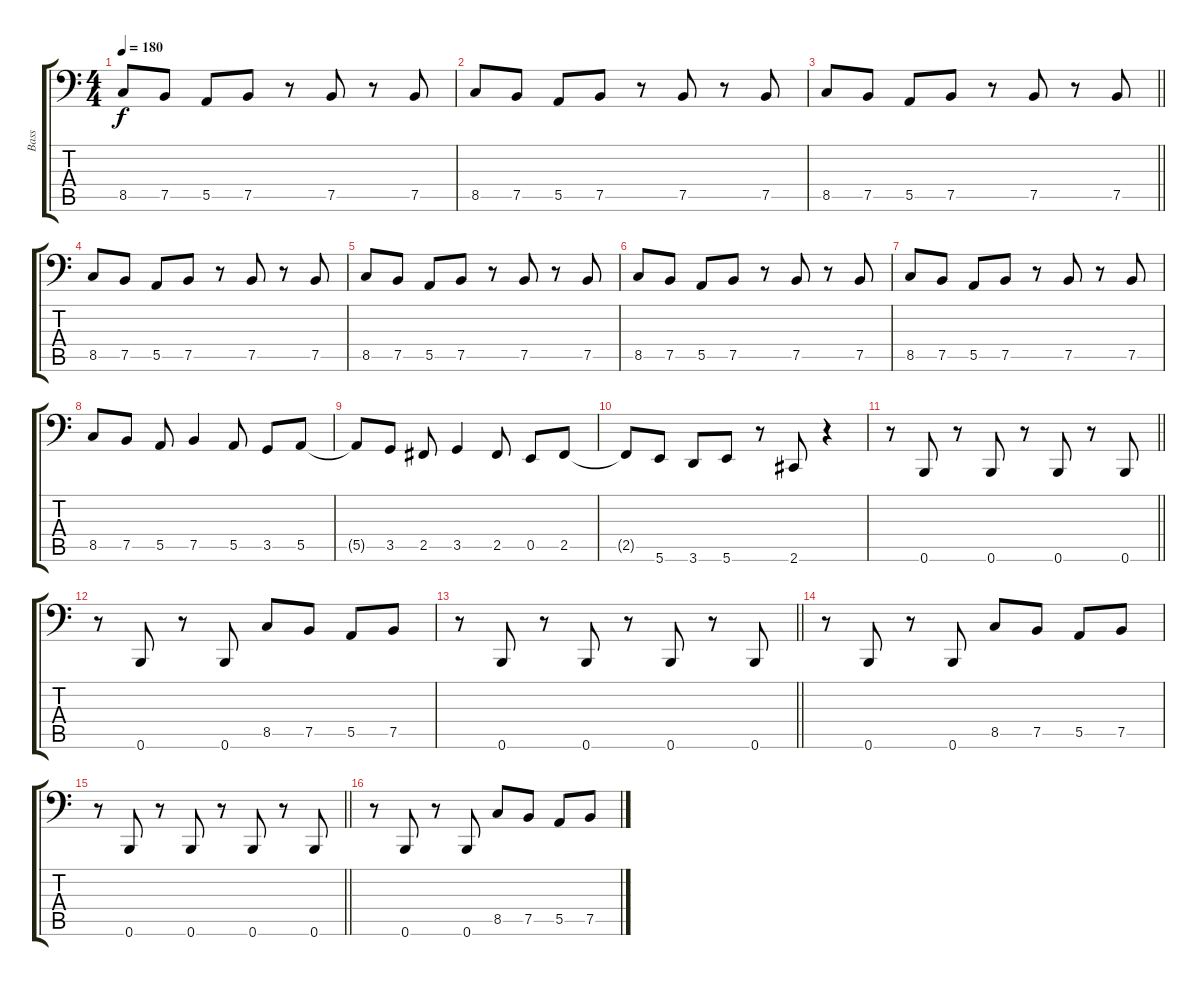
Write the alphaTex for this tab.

\track ("Bass" "Bass") {instrument electricbassfinger}
\staff {score tabs}
\tuning (C3 G2 D2 A1 E1 B0) {hide}
\ts (4 4)
\tempo 180
\clef f4
\ks c
8.5.8{dy f} 7.5.8 5.5.8 7.5.8 r.8 7.5.8 r.8 7.5.8 |
8.5.8 7.5.8 5.5.8 7.5.8 r.8 7.5.8 r.8 7.5.8 |
\barLineRight lightlight
8.5.8 7.5.8 5.5.8 7.5.8 r.8 7.5.8 r.8 7.5.8 |
8.5.8 7.5.8 5.5.8 7.5.8 r.8 7.5.8 r.8 7.5.8 |
8.5.8 7.5.8 5.5.8 7.5.8 r.8 7.5.8 r.8 7.5.8 |
8.5.8 7.5.8 5.5.8 7.5.8 r.8 7.5.8 r.8 7.5.8 |
8.5.8 7.5.8 5.5.8 7.5.8 r.8 7.5.8 r.8 7.5.8 |
8.5.8 7.5.8 5.5.8 7.5.4 5.5.8 3.5.8 5.5.8 |
5.5{t}.8 3.5.8 2.5.8 3.5.4 2.5.8 0.5.8 2.5.8 |
2.5{t}.8 5.6.8 3.6.8 5.6.8 r.8 2.6.8 r.4 |
\barLineRight lightlight
r.8 0.6.8 r.8 0.6.8 r.8 0.6.8 r.8 0.6.8 |
r.8 0.6.8 r.8 0.6.8 8.5.8 7.5.8 5.5.8 7.5.8 |
\barLineRight lightlight
r.8 0.6.8 r.8 0.6.8 r.8 0.6.8 r.8 0.6.8 |
r.8 0.6.8 r.8 0.6.8 8.5.8 7.5.8 5.5.8 7.5.8 |
\barLineRight lightlight
r.8 0.6.8 r.8 0.6.8 r.8 0.6.8 r.8 0.6.8 |
r.8 0.6.8 r.8 0.6.8 8.5.8 7.5.8 5.5.8 7.5.8
